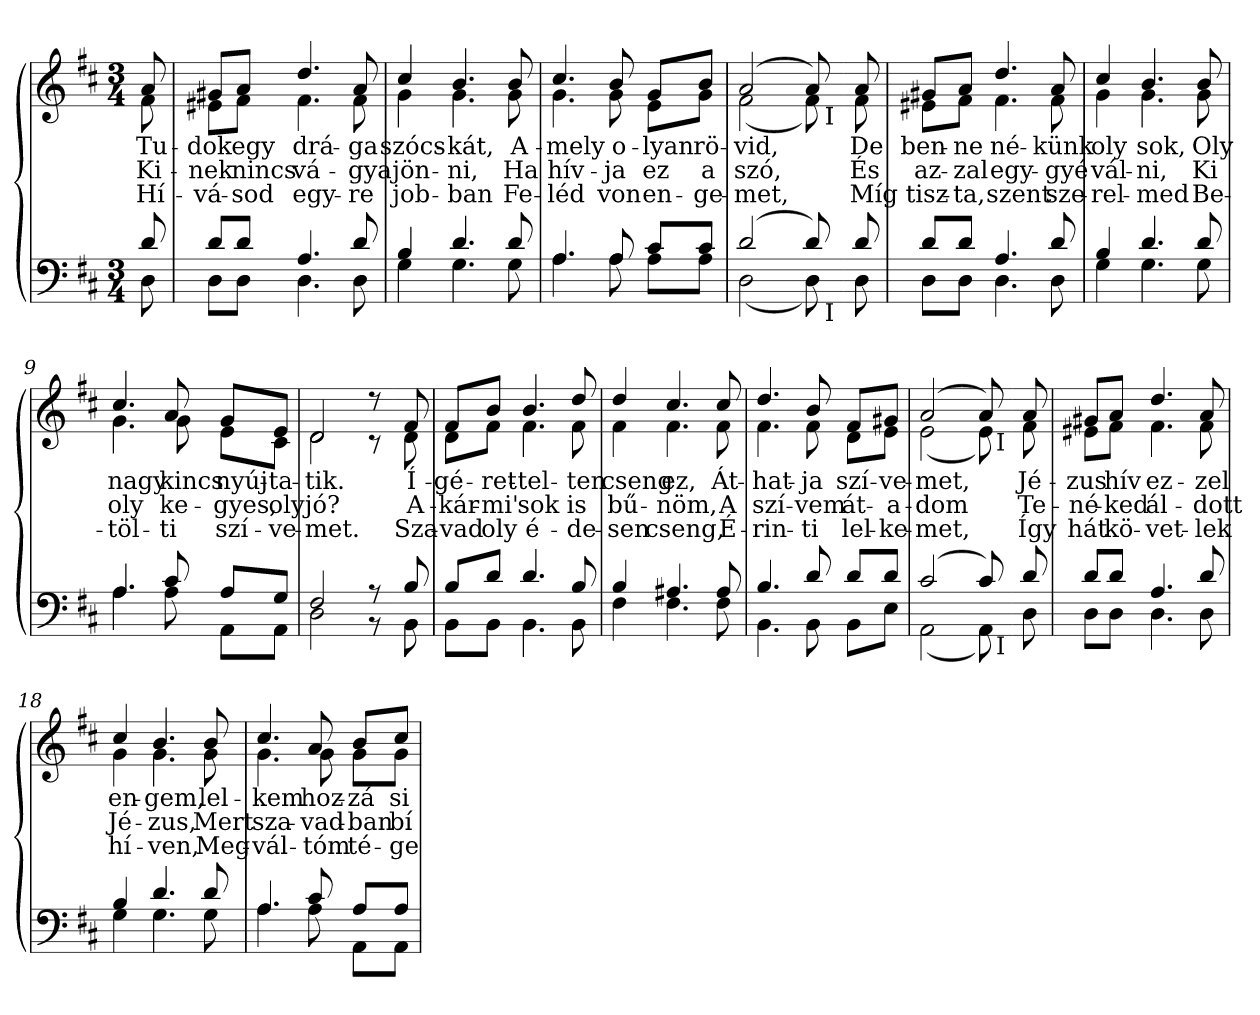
**kern	**kern	**text	**text	**text
*part2	*part1	*part1	*part1	*part1
*staff2	*staff1	*staff1	*staff1	*staff1
*clefF4	*clefG2	*	*	*
*k[f#c#]	*k[f#c#]	*	*	*
*b:	*b:	*	*	*
*M3/4	*M3/4	*	*	*
=1	=1	=1	=1	=1
*^	*	*	*	*
!	!	!LO:TX:a:B:t=Allegretto	!	!	!
!	!	!	!LO:LY:b	!LO:LY:b	!LO:LY:b
*	*	*^	*	*	*
8d/	8D\	8a/	8f#\	Tu-	Ki-	Hí-
=2	=2	=2	=2	=2	=2	=2
!	!	!	!	!LO:LY:b	!LO:LY:b	!LO:LY:b
8d/L	8D\L	8g#X/L	8e#X\L	-dok	-nek	-vá-
!	!	!	!	!LO:LY:b	!LO:LY:b	!LO:LY:b
8d/J	8D\J	8a/J	8f#\J	egy	nincs	-sod
!	!	!	!	!LO:LY:b	!LO:LY:b	!LO:LY:b
4.A/	4.D\	4.dd/	4.f#\	drá-	vá-	egy-
!	!	!	!	!LO:LY:b	!LO:LY:b	!LO:LY:b
8d/	8D\	8a/	8f#\	-ga	-gya	-re
=3	=3	=3	=3	=3	=3	=3
!	!	!	!	!LO:LY:b	!LO:LY:b	!LO:LY:b
4B/	4G\	4cc#/	4g\	szócs-	jön-	job-
!	!	!	!	!LO:LY:b	!LO:LY:b	!LO:LY:b
4.d/	4.G\	4.b/	4.g\	-kát,	-ni,	-ban
!	!	!	!	!LO:LY:b	!LO:LY:b	!LO:LY:b
8d/	8G\	8b/	8g\	A-	Ha	Fe-
=4	=4	=4	=4	=4	=4	=4
!	!	!	!	!LO:LY:b	!LO:LY:b	!LO:LY:b
4.A/	4.A\	4.cc#/	4.g\	-mely	hív-	-léd
!	!	!	!	!LO:LY:b	!LO:LY:b	!LO:LY:b
8A/	8A\	8b/	8g\	o-	-ja	von
!	!	!	!	!LO:LY:b	!LO:LY:b	!LO:LY:b
8c#/L	8A\L	8g/L	8e\L	-lyan	ez	en-
!	!	!	!	!LO:LY:b	!LO:LY:b	!LO:LY:b
8c#/J	8A\J	8b/J	8g\J	rö-	a	-ge-
*	*	*v	*v	*	*	*
=5	=5	=5	=5	=5	=5
*	*	*^	*	*	*
!	!	!	!	!LO:LY:b	!LO:LY:b	!LO:LY:b
*	*^	*	*^	*	*	*
(>2d/	(<2D\	2ryy	(>2a/	(<2f#\	2ryy	-vid,	szó,	-met,
8d/)	8D\)	16ryy	8a/)	8f#\)	16ryy	.	.	.
!	!	!	!	!	!LO:TX:b:t=I	!	!	!
!	!	!LO:TX:b:t=I	!	!	!	!	!	!
.	.	16ryy	.	.	16ryy	.	.	.
*	*v	*v	*	*	*	*	*	*
*	*	*v	*v	*v	*	*	*
!!LO:LB:g=z
=6-	=6-	=6-	=6-	=6-	=6-
*	*^	*^	*	*	*
*	*	*	*	*^	*	*	*
!	!	!	!	!	!	!LO:LY:b	!LO:LY:b	!LO:LY:b
*	*v	*v	*	*	*	*	*	*
*	*	*	*v	*v	*	*	*
8d/	8D\	8a/	8f#\	De	És	Míg
=7	=7	=7	=7	=7	=7	=7
!	!	!	!	!LO:LY:b	!LO:LY:b	!LO:LY:b
8d/L	8D\L	8g#X/L	8e#X\L	ben-	az-	tisz-
!	!	!	!	!LO:LY:b	!LO:LY:b	!LO:LY:b
8d/J	8D\J	8a/J	8f#\J	-ne	-zal	-ta,
!	!	!	!	!LO:LY:b	!LO:LY:b	!LO:LY:b
4.A/	4.D\	4.dd/	4.f#\	né-	egy-	szent
!	!	!	!	!LO:LY:b	!LO:LY:b	!LO:LY:b
8d/	8D\	8a/	8f#\	-künk	-gyé	sze-
=8	=8	=8	=8	=8	=8	=8
!	!	!	!	!LO:LY:b	!LO:LY:b	!LO:LY:b
4B/	4G\	4cc#/	4g\	oly	vál-	-rel-
!	!	!	!	!LO:LY:b	!LO:LY:b	!LO:LY:b
4.d/	4.G\	4.b/	4.g\	sok,	-ni,	-med
!	!	!	!	!LO:LY:b	!LO:LY:b	!LO:LY:b
8d/	8G\	8b/	8g\	Oly	Ki	Be-
=9	=9	=9	=9	=9	=9	=9
!	!	!	!	!LO:LY:b	!LO:LY:b	!LO:LY:b
4.A/	4.A\	4.cc#/	4.g\	nagy	oly	-töl-
!	!	!	!	!LO:LY:b	!LO:LY:b	!LO:LY:b
8c#/	8A\	8a/	8g\	kincs	ke-	-ti
!	!	!	!	!LO:LY:b	!LO:LY:b	!LO:LY:b
8A/L	8AA\L	8g/L	8e\L	nyúj-	-gyes,	szí-
!	!	!	!	!LO:LY:b	!LO:LY:b	!LO:LY:b
8G/J	8AA\J	8e/J	8c#\J	-ta-	oly	-ve-
=10	=10	=10	=10	=10	=10	=10
!	!	!	!	!LO:LY:b	!LO:LY:b	!LO:LY:b
2F#/	2D\	2d/	2d\	-tik.	jó?	-met.
8r	8r	8r	8r	.	.	.
!!LO:LB:g=z	!!
=11-	=11-	=11-	=11-	=11-	=11-	=11-
!	!	!	!	!LO:LY:b	!LO:LY:b	!LO:LY:b
8B/	8BB\	8f#/	8d\	Í-	A-	Sza-
=12	=12	=12	=12	=12	=12	=12
!	!	!	!	!LO:LY:b	!LO:LY:b	!LO:LY:b
8B/L	8BB\L	8f#/L	8d\L	-gé-	-kár-	-vad
!	!	!	!	!LO:LY:b	!LO:LY:b	!LO:LY:b
8d/J	8BB\J	8b/J	8f#\J	-ret-	-mi'	oly
!	!	!	!	!LO:LY:b	!LO:LY:b	!LO:LY:b
4.d/	4.BB\	4.b/	4.f#\	-tel-	sok	é-
!	!	!	!	!LO:LY:b	!LO:LY:b	!LO:LY:b
8B/	8BB\	8dd/	8f#\	-ten	is	-de-
=13	=13	=13	=13	=13	=13	=13
!	!	!	!	!LO:LY:b	!LO:LY:b	!LO:LY:b
4B/	4F#\	4dd/	4f#\	cseng	bű-	-sen
!	!	!	!	!LO:LY:b	!LO:LY:b	!LO:LY:b
4.A#X/	4.F#\	4.cc#/	4.f#\	ez,	-nöm,	cseng,
!	!	!	!	!LO:LY:b	!LO:LY:b	!LO:LY:b
8A#/	8F#\	8cc#/	8f#\	Át-	A	É-
=14	=14	=14	=14	=14	=14	=14
!	!	!	!	!LO:LY:b	!LO:LY:b	!LO:LY:b
4.B/	4.BB\	4.dd/	4.f#\	-hat-	szí-	-rin-
!	!	!	!	!LO:LY:b	!LO:LY:b	!LO:LY:b
8d/	8BB\	8b/	8f#\	-ja	-vem	-ti
!	!	!	!	!LO:LY:b	!LO:LY:b	!LO:LY:b
8d/L	8BB\L	8f#/L	8d\L	szí-	át-	lel-
!	!	!	!	!LO:LY:b	!LO:LY:b	!LO:LY:b
8d/J	8E\J	8g#X/J	8e\J	-ve-	-a-	-ke-
*	*	*v	*v	*	*	*
=15	=15	=15	=15	=15	=15
*	*	*^	*	*	*
!	!	!	!	!LO:LY:b	!LO:LY:b	!LO:LY:b
*	*^	*	*^	*	*	*
(>2c#/	(<2AA\	2ryy	(>2a/	(<2e\	2ryy	-met,	-dom	-met,
8c#/)	8AA\)	16ryy	8a/)	8e\)	16ryy	.	.	.
!	!	!	!	!	!LO:TX:b:t=I	!	!	!
!	!	!LO:TX:b:t=I	!	!	!	!	!	!
.	.	16ryy	.	.	16ryy	.	.	.
*	*v	*v	*	*	*	*	*	*
*	*	*v	*v	*v	*	*	*
!!LO:LB:g=z
=16-	=16-	=16-	=16-	=16-	=16-
*	*^	*^	*	*	*
*	*	*	*	*^	*	*	*
!	!	!	!	!	!	!LO:LY:b	!LO:LY:b	!LO:LY:b
*	*v	*v	*	*	*	*	*	*
*	*	*	*v	*v	*	*	*
8d/	8D\	8a/	8f#\	Jé-	Te-	Így
=17	=17	=17	=17	=17	=17	=17
!	!	!	!	!LO:LY:b	!LO:LY:b	!LO:LY:b
8d/L	8D\L	8g#X/L	8e#X\L	-zus	-né-	hát
!	!	!	!	!LO:LY:b	!LO:LY:b	!LO:LY:b
8d/J	8D\J	8a/J	8f#\J	hív	-ked	kö-
!	!	!	!	!LO:LY:b	!LO:LY:b	!LO:LY:b
4.A/	4.D\	4.dd/	4.f#\	ez-	ál-	-vet-
!	!	!	!	!LO:LY:b	!LO:LY:b	!LO:LY:b
8d/	8D\	8a/	8f#\	-zel	-dott	-lek
=18	=18	=18	=18	=18	=18	=18
!	!	!	!	!LO:LY:b	!LO:LY:b	!LO:LY:b
4B/	4G\	4cc#/	4g\	en-	Jé-	hí-
!	!	!	!	!LO:LY:b	!LO:LY:b	!LO:LY:b
4.d/	4.G\	4.b/	4.g\	-gem,	-zus,	-ven,
!	!	!	!	!LO:LY:b	!LO:LY:b	!LO:LY:b
8d/	8G\	8b/	8g\	lel-	Mert	Meg-
=19	=19	=19	=19	=19	=19	=19
!	!	!	!	!LO:LY:b	!LO:LY:b	!LO:LY:b
4.A/	4.A\	4.cc#/	4.g\	-kem	sza-	-vál-
!	!	!	!	!LO:LY:b	!LO:LY:b	!LO:LY:b
8c#/	8A\	8a/	8g\	hoz-	-vad-	-tóm
!	!	!	!	!LO:LY:b	!LO:LY:b	!LO:LY:b
8A/L	8AA\L	8b/L	8g\L	-zá	-ban	té-
!	!	!	!	!LO:LY:b	!LO:LY:b	!LO:LY:b
8A/J	8AA\J	8cc#/J	8g\J	si-	bí-	-ge-
*v	*v	*	*	*	*	*
*	*v	*v	*	*	*
=	=	=	=	=
*-	*-	*-	*-	*-
